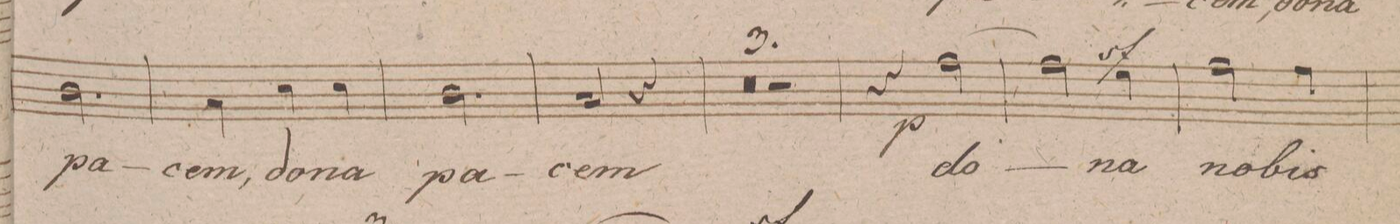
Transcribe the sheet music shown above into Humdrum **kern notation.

**kern	**text	**dynam
*I"Tenore	*	*
*clefC4	*	*
*k[f#c#g#d#]	*	*
*M3/4	*	*
2.A	pa-	.
=153	=153	=153
4G#\	-cem,	.
4B	do-	.
4B	-na	.
=154	=154	=154
2.A	pa-	.
=155	=155	=155
2G#	-cem,	.
4r	.	.
=156	=156	=156
1.r	.	.
=157	=157	=157
=158	=158	=158
2.r	.	.
=159	=159	=159
4r	.	.
[2e	do-	p
=160	=160	=160
2e]	.	.
4d#	-na	sf
=161	=161	=161
2e	no-	.
4e	-bis	.
=162	=162	=162
*-	*-	*-
